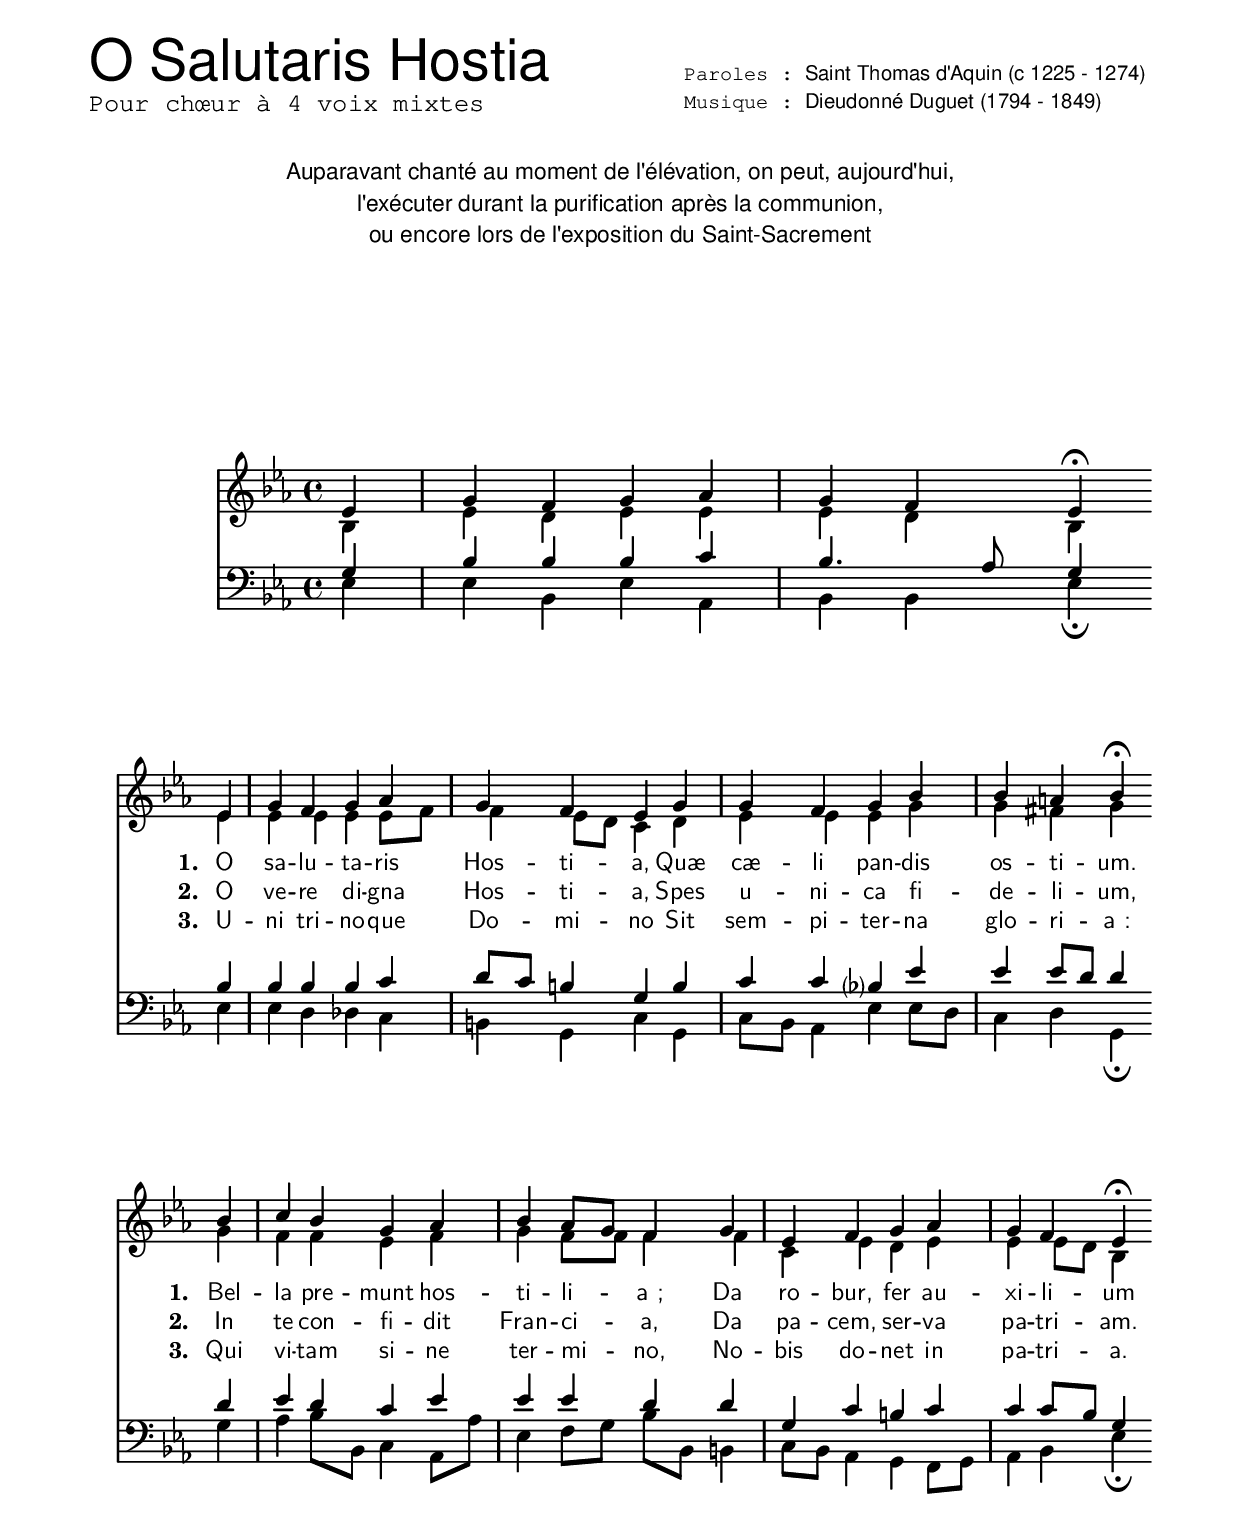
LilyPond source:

\version "2.22.0"
\language "english"
\include "gregorian.ly"
\include "../libs/commonFunctions.ily"

\header {
  title = "O Salutaris Hostia"
  subtitle = "Pour chœur à 4 voix mixtes"
  composer = "Dieudonné Duguet (1794 - 1849)"
  poet = "Saint Thomas d'Aquin (c 1225 - 1274)"
  }

global = {
  \key ef \major \time 4/4
  }

sopranosMusicOne = \relative c' {
    ef4 g f g af g f ef
  }
sopranosMusicTwo = \relative c'' {
    g4 g f g bf bf a bf
  }
sopranosMusicThree = \relative c'' {
    bf c bf g af bf af8 g f4
  }
sopranosMusicFour = \relative c'' {
    g4 ef f g af g f ef
  }
sopranosMusicEnd = \relative c' {
    ef2 ef
  }
sopranosMusicEndTwo = \relative c' {
    ef4( f ef d) ef1
  }

altosMusicOne = \relative c' {
    bf4 ef d ef ef ef d bf
  }
altosMusicTwo = \relative c' {
    ef4 ef d ef f ef ef d
  }
altosMusicThree = \relative c' {
    ef4 ef d ef ef f ef d
    d c d ef ef ef d bf
  }
altosAltMusicOne = \relative c' {
  ef ef ef ef ef8 f f4 ef8 d c4
}
altosAltMusicTwo = \relative c' {
  d ef ef ef g g fs g
}
altosAltMusicThree = \relative c'' {
  g f f ef f g f8 f f4
}
altosAltMusicFour = \relative c' {
  f c ef d ef ef ef8 d bf4
}
altosMusicEnd = \relative c' {
    c2 bf
  }
altosMusicEndTwo = \relative c' {
    c4 c bf bf bf1
  }

tenorsMusicOne =  \relative c' {
    g4 bf bf bf c bf4. af8 g4
  }
tenorsMusicTwo = \relative c' {
    bf4 bf bf bf f g f f
  }
tenorsMusicThree = \relative c' {
    %g4 af f ef c' bf4 c d g,
    g4 af f ef af8 c bf4 bf bf g
    g4 bf bf c bf4. af8 g4
  }
tenorsAltMusicOne = \relative c' {
  bf4 bf bf bf c d8 c b4 g
}
tenorsAltMusicTwo = \relative c' {
  b4 c c bf? ef ef ef8 d d4
}
tenorsAltMusicThree = \relative c' {
  d4 ef d c ef ef ef d4
}
tenorsAltMusicFour = \relative c' {
  d4 g, c b c c c8 bf g4
}
tenorsMusicEnd = \relative c' {
    af2 g
  }
tenorsMusicEndTwo = \relative c' {
    g4 af g f g1
  }

bassesMusicOne =  \relative c {
    ef4 ef bf ef af, bf bf ef
  }
bassesMusicTwo = \relative c {
    ef4 ef bf ef d c c bf
  }
bassesMusicThree = \relative c {
    %ef4 af, bf c af g af bf
    ef4 af, bf ef8 d c4 d ef bf
    b4c bf? ef af, bf bf ef
  }
bassesAltMusicOne = \relative c {
  ef4 ef d df c b g c
}
bassesAltMusicTwo = \relative c {
  g c8 bf af4 ef' ef8 d c4 d g,
}
bassesAltMusicThree = \relative c {
  g' af bf8 bf, c4 af8 af' ef4 f8 g bf8 bf,
}
bassesAltMusicFour = \relative c {
  b4 c8 bf af4 g f8 g af4 bf ef4
}
bassesMusicEnd = \relative c {
    af2 ef'
  }
bassesMusicEndTwo = \relative c {
    c4 af bf bf ef1
  }

Lyrics = \lyricmode {
  \set stanza = "1. "
  O sa -- lu -- ta -- ris Hos -- ti -- a,
  Quæ cæ -- li pan -- dis os -- ti -- um.
  \set stanza = "1. "
  Bel -- la pre -- munt hos -- ti -- li -- _ a&nbsp;;
  Da ro --  bur, fer au -- xi -- li -- um
  }
LyricsOne = \lyricmode {
  \set stanza = "2. "
  O ve -- re di -- gna Hos -- ti -- a,
  Spes u -- ni -- ca fi -- de -- li -- um,
  \set stanza = "2. "
  In te con -- fi -- dit Fran -- ci -- _ a,
  Da pa -- cem, ser -- va pa -- tri -- am.
  }
LyricsTwo = \lyricmode {
  \set stanza = "3. "
  U -- ni tri -- no -- que Do -- mi -- no
  Sit sem -- pi -- ter -- na glo -- ri -- a&nbsp;:
  \set stanza = "3. "
  Qui vi -- tam si -- ne ter -- mi -- _ no,
  No -- bis do -- net in pa -- tri -- a.
  }
LyricsEnd = \lyricmode {
  A -- men.
  }

%%%%%%%%%%%%%%%%%%%%%%%%%%%%%%%%%%%%%%%%%%%%
%%%%%          DRAW PARTITION          %%%%%
%%%%%%%%%%%%%%%%%%%%%%%%%%%%%%%%%%%%%%%%%%%%
scoreHeaders = \header {
  title = ##f
  subtitle = ##f
  composer = ##f
  poet = ##f
  subsubtitle = ##f
  dedication = ##f
  }
scorePaper = \paper {
    left-margin = 1.5\cm
    right-margin = 1.5\cm
    top-margin = 1.5\cm
    bottom-margin = 1.5\cm
    two-sided = ##f
    oddFooterMarkup = {}
    #(include-special-characters)

    markup-system-spacing = #'((basic-distance . 30)
       (stretchability . 500))
    system-system-spacing = #'((basic-distance . 20)
       (stretchability . 500))
    top-system-spacing = #'((basic-distance . 10)
                            (padding . 10)
                            (stretchability . 1000))
    bookTitleMarkup = \markup {
      \column {
        \fill-line { \italic \sans \fromproperty #'header:dedication }
        \vspace #2
        \columns {
          \fill-line {
            \column {
              \line {
                \left-column {
                  \fontsize #8 \sans \fromproperty #'header:title
                  \fontsize #1 \typewriter \fromproperty #'header:subtitle
                }
              }
            }
            \column {
              \line {
                \fontsize #-1
                \left-column {
                  \line { \concat { \typewriter "Paroles&nbsp;:&nbsp;" \sans \fromproperty #'header:poet \bold " " } }
                  \line { \concat { \typewriter "Musique&nbsp;:&nbsp;" \sans \fromproperty #'header:composer \bold " " } }
                  \typewriter \italic \fromproperty #'header:subsubtitle
                }
              }
            }
          }
        }
      }
    }
  }
AllScoreLayout = \layout {
      ragged-last = ##f
      ragged-last-bottom = ##t
      short-indent = 0.5\cm
      indent = 2.2\cm
      \override LyricText #'font-name = #"Latin Modern Sans"
      \override Score.RehearsalMark.font-family = #'typewriter
      \context {
        \Score
        \override StaffGrouper.staff-staff-spacing.padding = #0
        \override StaffGrouper.staff-staff-spacing.basic-distance = #1
      }
      \context {
        \Staff
        \RemoveEmptyStaves
        \override InstrumentName #'font-name = #"Monospace Regular"
      }
      \context {
        \PianoStaff
        \RemoveEmptyStaves
        \override InstrumentName #'font-name = #"Monospace Regular"
      }
      \context {
        \ChoirStaff
        \RemoveEmptyStaves
        \override InstrumentName #'font-name = #"Monospace Regular"
      }
  }

% PDF output
\book {
  \scorePaper
  \markup {
    \vspace #2
    \fill-line
    {
      \sans \center-column {
        "Auparavant chanté au moment de l'élévation, on peut, aujourd'hui,"
        "l'exécuter durant la purification après la communion,"
        "ou encore lors de l'exposition du Saint-Sacrement"
      }
    }
    }
  \score {
    {
      \new GroupStaff <<
        \new Staff
        <<
          \clef "treble"
          \new Voice = "soprano"
          {
            \global \voiceOne
            \partial 4
            \sopranosMusicOne \fermata \bar "" \break
            \sopranosMusicOne
            \sopranosMusicTwo \fermata \bar "" \break
            \sopranosMusicThree
            \sopranosMusicFour \fermata
            %\sopranosMusicEnd
            %\sopranosMusicEndTwo
          }
          \new Voice = "alto"
          {
            \global \voiceTwo
            \altosMusicOne
            %\altosMusicOne
            %\altosMusicTwo
            %\altosMusicThree
            \altosAltMusicOne
            \altosAltMusicTwo
            \altosAltMusicThree
            \altosAltMusicFour
            %\altosMusicEnd
            %\altosMusicEndTwo
          }
        >>
        \new Lyrics \lyricsto "soprano" {   _ _ _ _ _ _ _ _ \Lyrics }
        \new Lyrics \lyricsto "soprano" {   _ _ _ _ _ _ _ _ \LyricsOne }
        \new Lyrics \lyricsto "soprano" {   _ _ _ _ _ _ _ _ \LyricsTwo \LyricsEnd }
        \new Staff
        <<
          \clef "bass"
          \new Voice = "tenor"
          {
            \global \voiceThree
            \tenorsMusicOne
            %\tenorsMusicOne
            %\tenorsMusicTwo
            %\tenorsMusicThree
            \tenorsAltMusicOne
            \tenorsAltMusicTwo
            \tenorsAltMusicThree
            \tenorsAltMusicFour
            %\tenorsMusicEnd
            %\tenorsMusicEndTwo
          }
          \new Voice = "basse"
          {
            \global \voiceFour
            \bassesMusicOne \fermata
            %\bassesMusicOne
            %\bassesMusicTwo
            %\bassesMusicThree
            \bassesAltMusicOne
            \bassesAltMusicTwo \fermata
            \bassesAltMusicThree
            \bassesAltMusicFour \fermata
            %\bassesMusicEnd
            %\bassesMusicEndTwo
          }
        >>
      >>
    }
    \AllScoreLayout
    \scoreHeaders
  }
}
% MIDI output
\score {
  {
    <<
      % \new PianoStaff \with {
      %   midiInstrument = "piccolo"  % Pipe Organ
      %   %midiInstrument = "flute"    % Grand plein jeu
      %   %midiInstrument = "recorder" % Principaux 8 4
      %   midiMinimumVolume = #0.7
      %   midiMaximumVolume = #0.9
      % }
      % <<
      %   \new Staff
      %   <<
      %     \clef "treble"
      %     \new Voice { \global \voiceOne
      %                 \partial 4
      %                 \sopranosMusicOne ~4
      %     }
      %     \new Voice { \global \voiceTwo
      %                 \altosMusicOne ~4
      %     }
      %   >>
      %   \new Staff
      %   <<
      %     \clef "bass"
      %     \new Voice { \global \voiceThree
      %                 \tenorsMusicOne ~4
      %     }
      %     \new Voice { \global \voiceFour
      %                  \bassesMusicOne ~4
      %     }
      %   >>
      % >>
      % \new PianoStaff \with {
      %   %midiInstrument = "piccolo"  % Pipe Organ
      %   midiInstrument = "flute"    % Grand plein jeu
      %   %midiInstrument = "recorder" % Principaux 8 4
      %   midiMinimumVolume = #0.6
      %   midiMaximumVolume = #0.8
      % }
      % <<
      %   \new Staff
      %   <<
      %     \clef "treble"
      %     \new Voice { \global \voiceOne
      %                 \partial 4
      %                 \sopranosMusicOne ~4
      %     }
      %     \new Voice { \global \voiceTwo
      %                 \altosMusicOne ~4
      %     }
      %   >>
      %   \new Staff
      %   <<
      %     \clef "bass"
      %     \new Voice { \global \voiceThree
      %                 \tenorsMusicOne ~4
      %     }
      %     \new Voice { \global \voiceFour
      %                  \bassesMusicOne ~4 r4
      %                  \bassesMusicOne
      %                  \bassesMusicTwo ~4 r4
      %                  \bassesMusicThree ~4 r2
      %                  %\bassesMusicEnd
      %                  \bassesMusicEndTwo
      %     }
      %   >>
      % >>
      \new PianoStaff \with {
        %midiInstrument = "piccolo"  % Pipe Organ
        %midiInstrument = "flute"    % Grand plein jeu
        midiInstrument = "recorder" % Principaux 8 4
        midiMinimumVolume = #0.6
        midiMaximumVolume = #0.8
      }
      <<
        \new Staff
        <<
          \clef "treble"
          \new Voice { \global \voiceOne
                       \partial 4
                       \sopranosMusicOne ~4 r4
                       \sopranosMusicOne
                       \sopranosMusicTwo ~4 r4
                       \sopranosMusicThree
                       \sopranosMusicFour ~4 r2
                       %\sopranosMusicEnd
                       %\sopranosMusicEndTwo
          }
          \new Voice { \global \voiceTwo
                       \altosMusicOne ~4 r4
                       %\altosMusicOne
                       %\altosMusicTwo ~4 r4
                       %\altosMusicThree ~4 r2
                       \altosAltMusicOne
                       \altosAltMusicTwo ~4 r4
                       \altosAltMusicThree
                       \altosAltMusicFour ~4 r2
                       %\altosMusicEnd
                       %\altosMusicEndTwo
          }
        >>
        \new Staff
        <<
          \clef "bass"
          \new Voice { \global \voiceThree
                       \tenorsMusicOne ~4 r4
                       %\tenorsMusicOne
                       %\tenorsMusicTwo ~4 r4
                       %\tenorsMusicThree ~4 r2
                       \tenorsAltMusicOne
                       \tenorsAltMusicTwo ~4 r4
                       \tenorsAltMusicThree
                       \tenorsAltMusicFour ~4 r2
                       %\tenorsMusicEnd
                       %\tenorsMusicEndTwo
          }
          \new Voice { \global \voiceFour
                       \bassesMusicOne ~4 r4
                       %\bassesMusicOne
                       %\bassesMusicTwo ~4 r4
                       %\bassesMusicThree ~4 r2
                       \bassesAltMusicOne
                       \bassesAltMusicTwo ~4 r4
                       \bassesAltMusicThree
                       \bassesAltMusicFour ~4 r2
                       %\bassesMusicEnd
                       %\bassesMusicEndTwo
          }
        >>
      >>
    >>
  }
  \midi{
    % per voice midi output, using Staff level midiInstrument
    \context {
      \Staff
      \remove "Staff_performer"
    }
    \context {
      \Voice
      \consists "Staff_performer"
    }
    \tempo 4 = 70
  }
}
